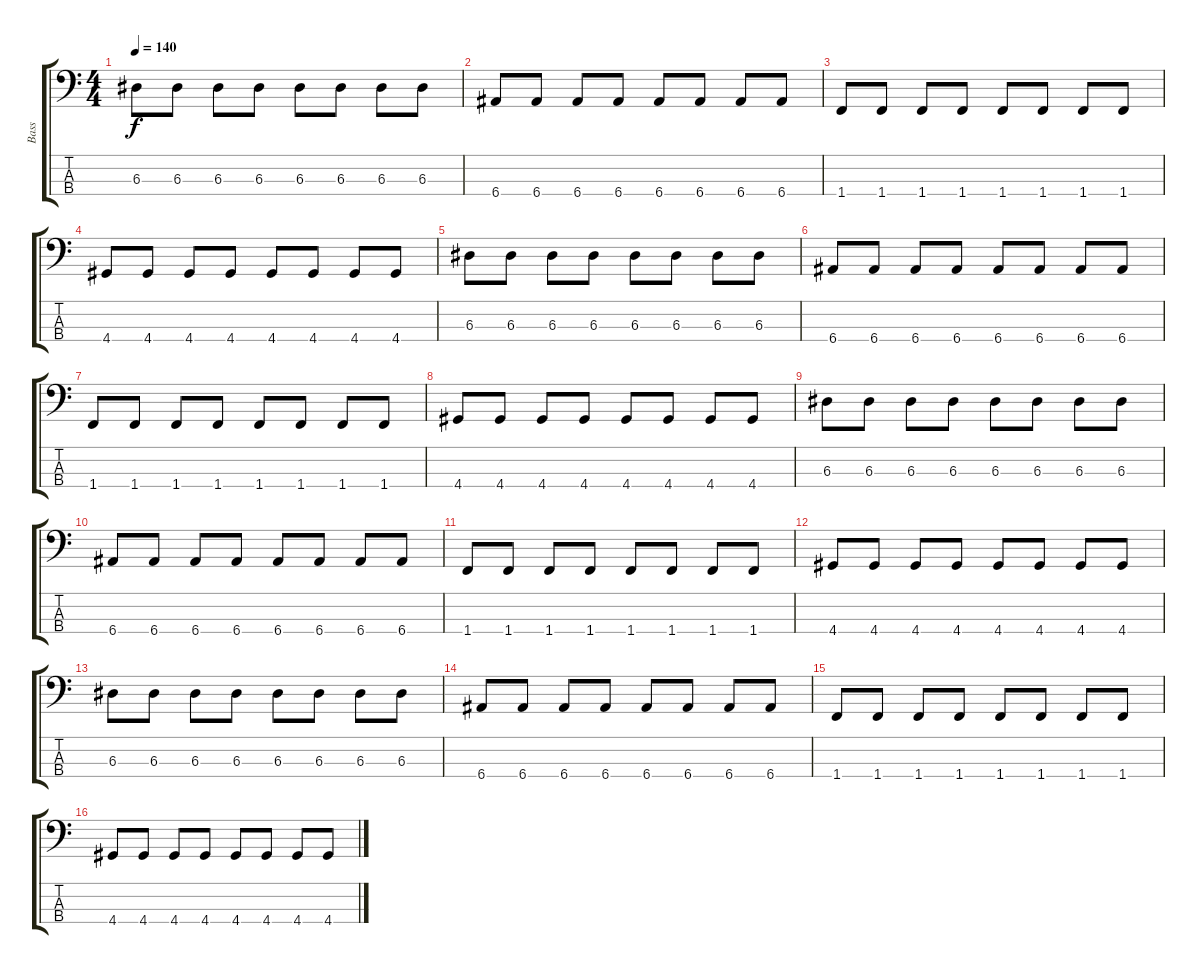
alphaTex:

\track ("Bass" "Bass") {instrument electricbassfinger}
\staff {score tabs}
\tuning (G2 D2 A1 E1) {hide}
\ts (4 4)
\tempo 140
\clef f4
\ks c
6.3.8{dy f} 6.3.8 6.3.8 6.3.8 6.3.8 6.3.8 6.3.8 6.3.8 |
6.4.8 6.4.8 6.4.8 6.4.8 6.4.8 6.4.8 6.4.8 6.4.8 |
1.4.8 1.4.8 1.4.8 1.4.8 1.4.8 1.4.8 1.4.8 1.4.8 |
4.4.8 4.4.8 4.4.8 4.4.8 4.4.8 4.4.8 4.4.8 4.4.8 |
6.3.8 6.3.8 6.3.8 6.3.8 6.3.8 6.3.8 6.3.8 6.3.8 |
6.4.8 6.4.8 6.4.8 6.4.8 6.4.8 6.4.8 6.4.8 6.4.8 |
1.4.8 1.4.8 1.4.8 1.4.8 1.4.8 1.4.8 1.4.8 1.4.8 |
4.4.8 4.4.8 4.4.8 4.4.8 4.4.8 4.4.8 4.4.8 4.4.8 |
6.3.8 6.3.8 6.3.8 6.3.8 6.3.8 6.3.8 6.3.8 6.3.8 |
6.4.8 6.4.8 6.4.8 6.4.8 6.4.8 6.4.8 6.4.8 6.4.8 |
1.4.8 1.4.8 1.4.8 1.4.8 1.4.8 1.4.8 1.4.8 1.4.8 |
4.4.8 4.4.8 4.4.8 4.4.8 4.4.8 4.4.8 4.4.8 4.4.8 |
6.3.8 6.3.8 6.3.8 6.3.8 6.3.8 6.3.8 6.3.8 6.3.8 |
6.4.8 6.4.8 6.4.8 6.4.8 6.4.8 6.4.8 6.4.8 6.4.8 |
1.4.8 1.4.8 1.4.8 1.4.8 1.4.8 1.4.8 1.4.8 1.4.8 |
4.4.8 4.4.8 4.4.8 4.4.8 4.4.8 4.4.8 4.4.8 4.4.8
